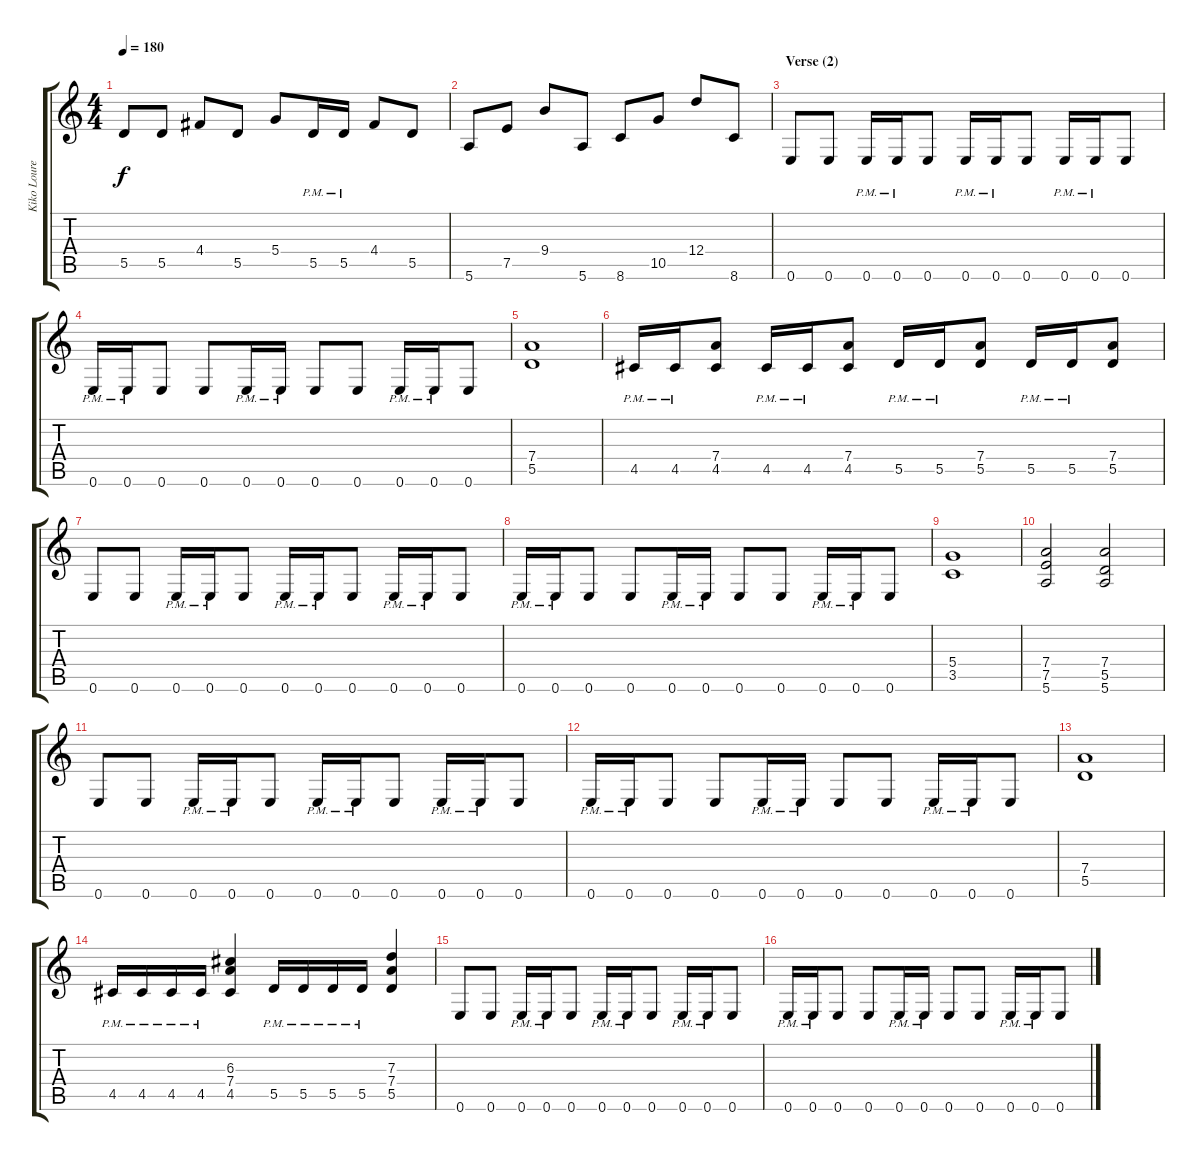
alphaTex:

\track ("Kiko Loureiro" "Kiko Loure") {instrument distortionguitar}
\staff {score tabs}
\tuning (E4 B3 G3 D3 A2 E2) {hide}
\ts (4 4)
\tempo 180
\clef g2
\ks c
5.5.8{dy f} 5.5.8 4.4.8 5.5.8 5.4.8 5.5{pm}.16 5.5{pm}.16 4.4.8 5.5.8 |
5.6.8 7.5.8 9.4.8 5.6.8 8.6.8 10.5.8 12.4.8 8.6.8 |
\section ("" "Verse (2)")
0.6.8 0.6.8 0.6{pm}.16 0.6{pm}.16 0.6.8 0.6{pm}.16 0.6{pm}.16 0.6.8 0.6{pm}.16 0.6{pm}.16 0.6.8 |
0.6{pm}.16 0.6{pm}.16 0.6.8 0.6.8 0.6{pm}.16 0.6{pm}.16 0.6.8 0.6.8 0.6{pm}.16 0.6{pm}.16 0.6.8 |
(7.4 5.5).1 |
4.5{pm}.16 4.5{pm}.16 (7.4 4.5).8 4.5{pm}.16 4.5{pm}.16 (7.4 4.5).8 5.5{pm}.16 5.5{pm}.16 (7.4 5.5).8 5.5{pm}.16 5.5{pm}.16 (7.4 5.5).8 |
0.6.8 0.6.8 0.6{pm}.16 0.6{pm}.16 0.6.8 0.6{pm}.16 0.6{pm}.16 0.6.8 0.6{pm}.16 0.6{pm}.16 0.6.8 |
0.6{pm}.16 0.6{pm}.16 0.6.8 0.6.8 0.6{pm}.16 0.6{pm}.16 0.6.8 0.6.8 0.6{pm}.16 0.6{pm}.16 0.6.8 |
(5.4 3.5).1 |
(7.4 7.5 5.6).2 (7.4 5.5 5.6).2 |
0.6.8 0.6.8 0.6{pm}.16 0.6{pm}.16 0.6.8 0.6{pm}.16 0.6{pm}.16 0.6.8 0.6{pm}.16 0.6{pm}.16 0.6.8 |
0.6{pm}.16 0.6{pm}.16 0.6.8 0.6.8 0.6{pm}.16 0.6{pm}.16 0.6.8 0.6.8 0.6{pm}.16 0.6{pm}.16 0.6.8 |
(7.4 5.5).1 |
4.5{pm}.16 4.5{pm}.16 4.5{pm}.16 4.5{pm}.16 (6.3 7.4 4.5).4 5.5{pm}.16 5.5{pm}.16 5.5{pm}.16 5.5{pm}.16 (7.3 7.4 5.5).4 |
0.6.8 0.6.8 0.6{pm}.16 0.6{pm}.16 0.6.8 0.6{pm}.16 0.6{pm}.16 0.6.8 0.6{pm}.16 0.6{pm}.16 0.6.8 |
0.6{pm}.16 0.6{pm}.16 0.6.8 0.6.8 0.6{pm}.16 0.6{pm}.16 0.6.8 0.6.8 0.6{pm}.16 0.6{pm}.16 0.6.8
